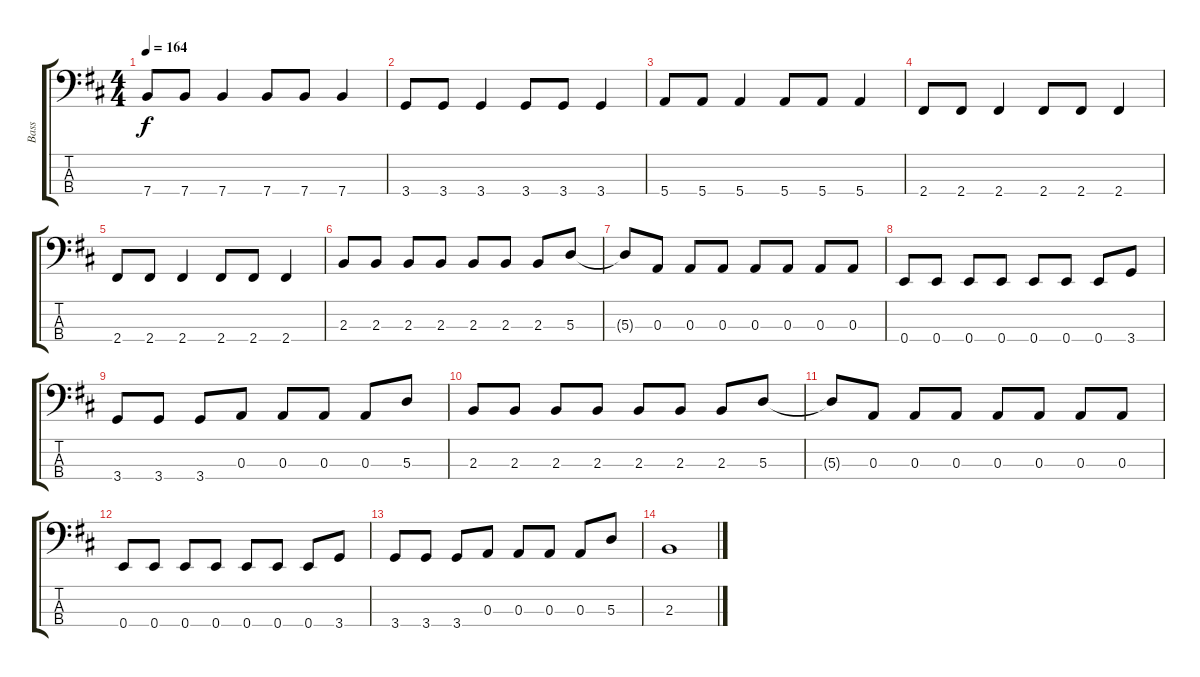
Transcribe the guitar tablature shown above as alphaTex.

\track ("Bass" "Bass") {instrument electricbassfinger}
\staff {score tabs}
\tuning (G2 D2 A1 E1) {hide}
\ts (4 4)
\tempo 164
\clef f4
\ks d
7.4.8{dy f} 7.4.8 7.4.4 7.4.8 7.4.8 7.4.4 |
3.4.8 3.4.8 3.4.4 3.4.8 3.4.8 3.4.4 |
5.4.8 5.4.8 5.4.4 5.4.8 5.4.8 5.4.4 |
2.4.8 2.4.8 2.4.4 2.4.8 2.4.8 2.4.4 |
2.4.8 2.4.8 2.4.4 2.4.8 2.4.8 2.4.4 |
2.3.8 2.3.8 2.3.8 2.3.8 2.3.8 2.3.8 2.3.8 5.3.8 |
5.3{t}.8 0.3.8 0.3.8 0.3.8 0.3.8 0.3.8 0.3.8 0.3.8 |
0.4.8 0.4.8 0.4.8 0.4.8 0.4.8 0.4.8 0.4.8 3.4.8 |
3.4.8 3.4.8 3.4.8 0.3.8 0.3.8 0.3.8 0.3.8 5.3.8 |
2.3.8 2.3.8 2.3.8 2.3.8 2.3.8 2.3.8 2.3.8 5.3.8 |
5.3{t}.8 0.3.8 0.3.8 0.3.8 0.3.8 0.3.8 0.3.8 0.3.8 |
0.4.8 0.4.8 0.4.8 0.4.8 0.4.8 0.4.8 0.4.8 3.4.8 |
3.4.8 3.4.8 3.4.8 0.3.8 0.3.8 0.3.8 0.3.8 5.3.8 |
2.3.1
